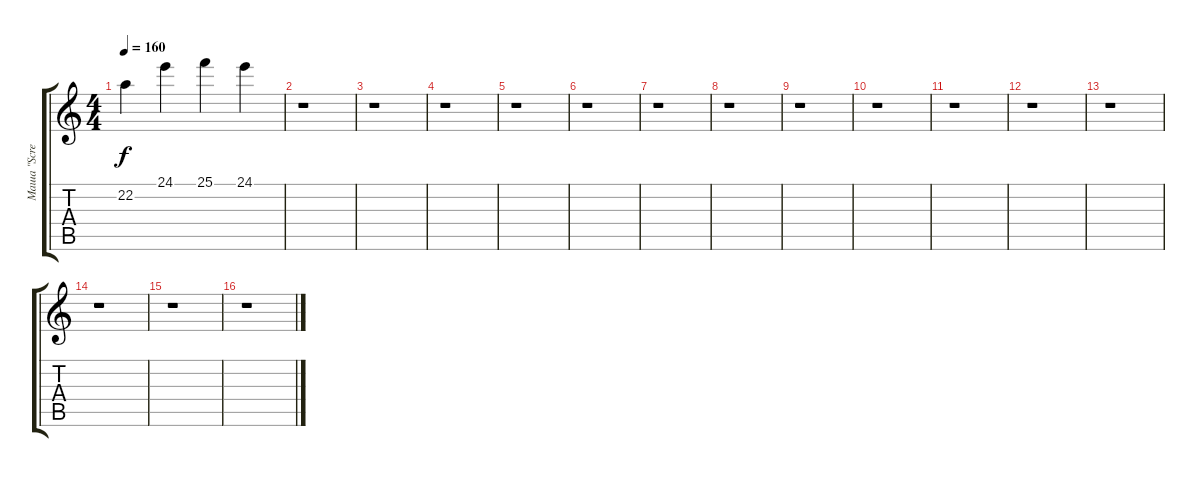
\track ("Маша \"Scream\"" "Маша \"Scre") {instrument fx3crystal}
\staff {score tabs}
\tuning (E4 B3 G3 D3 A2 E2) {hide}
\ts (4 4)
\tempo 160
\clef g2
\ks c
22.2.4{dy f} 24.1.4 25.1.4 24.1.4 |
r.1 |
r.1 |
r.1 |
r.1 |
r.1 |
r.1 |
r.1 |
r.1 |
r.1 |
r.1 |
r.1 |
r.1 |
r.1 |
r.1 |
r.1
